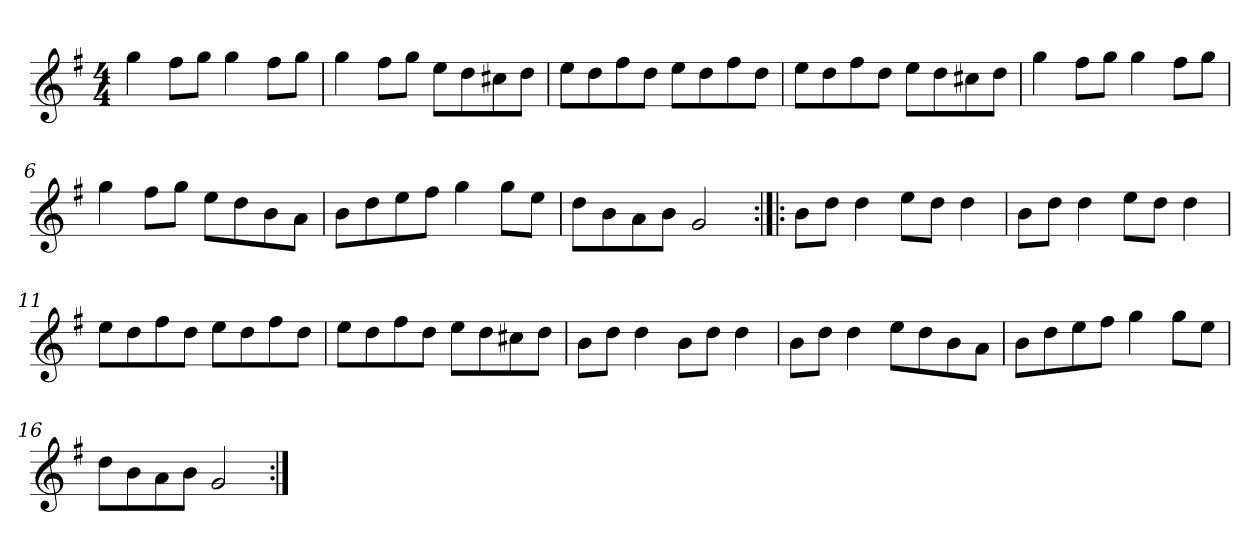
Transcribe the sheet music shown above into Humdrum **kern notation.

**kern
*part1
*staff1
*clefG2
*k[f#]
*G:
*M4/4
=1
4gg\
8ff#\L
8gg\J
4gg\
8ff#\L
8gg\J
=2
4gg\
8ff#\L
8gg\J
8ee\L
8dd\
8cc#X\
8dd\J
=3
8ee\L
8dd\
8ff#\
8dd\J
8ee\L
8dd\
8ff#\
8dd\J
=4
8ee\L
8dd\
8ff#\
8dd\J
8ee\L
8dd\
8cc#X\
8dd\J
=5
4gg\
8ff#\L
8gg\J
4gg\
8ff#\L
8gg\J
=6
4gg\
8ff#\L
8gg\J
8ee\L
8dd\
8b\
8a\J
!!LO:LB:g=z
=7
8b\L
8dd\
8ee\
8ff#\J
4gg\
8gg\L
8ee\J
=8
8dd\L
8b\
8a\
8b\J
2g/
=9:|!|:
8b\L
8dd\J
4dd\
8ee\L
8dd\J
4dd\
=10
8b\L
8dd\J
4dd\
8ee\L
8dd\J
4dd\
=11
8ee\L
8dd\
8ff#\
8dd\J
8ee\L
8dd\
8ff#\
8dd\J
=12
8ee\L
8dd\
8ff#\
8dd\J
8ee\L
8dd\
8cc#X\
8dd\J
!!LO:LB:g=z
=13
8b\L
8dd\J
4dd\
8b\L
8dd\J
4dd\
=14
8b\L
8dd\J
4dd\
8ee\L
8dd\
8b\
8a\J
=15
8b\L
8dd\
8ee\
8ff#\J
4gg\
8gg\L
8ee\J
=16
8dd\L
8b\
8a\
8b\J
2g/
=:|!
*-
